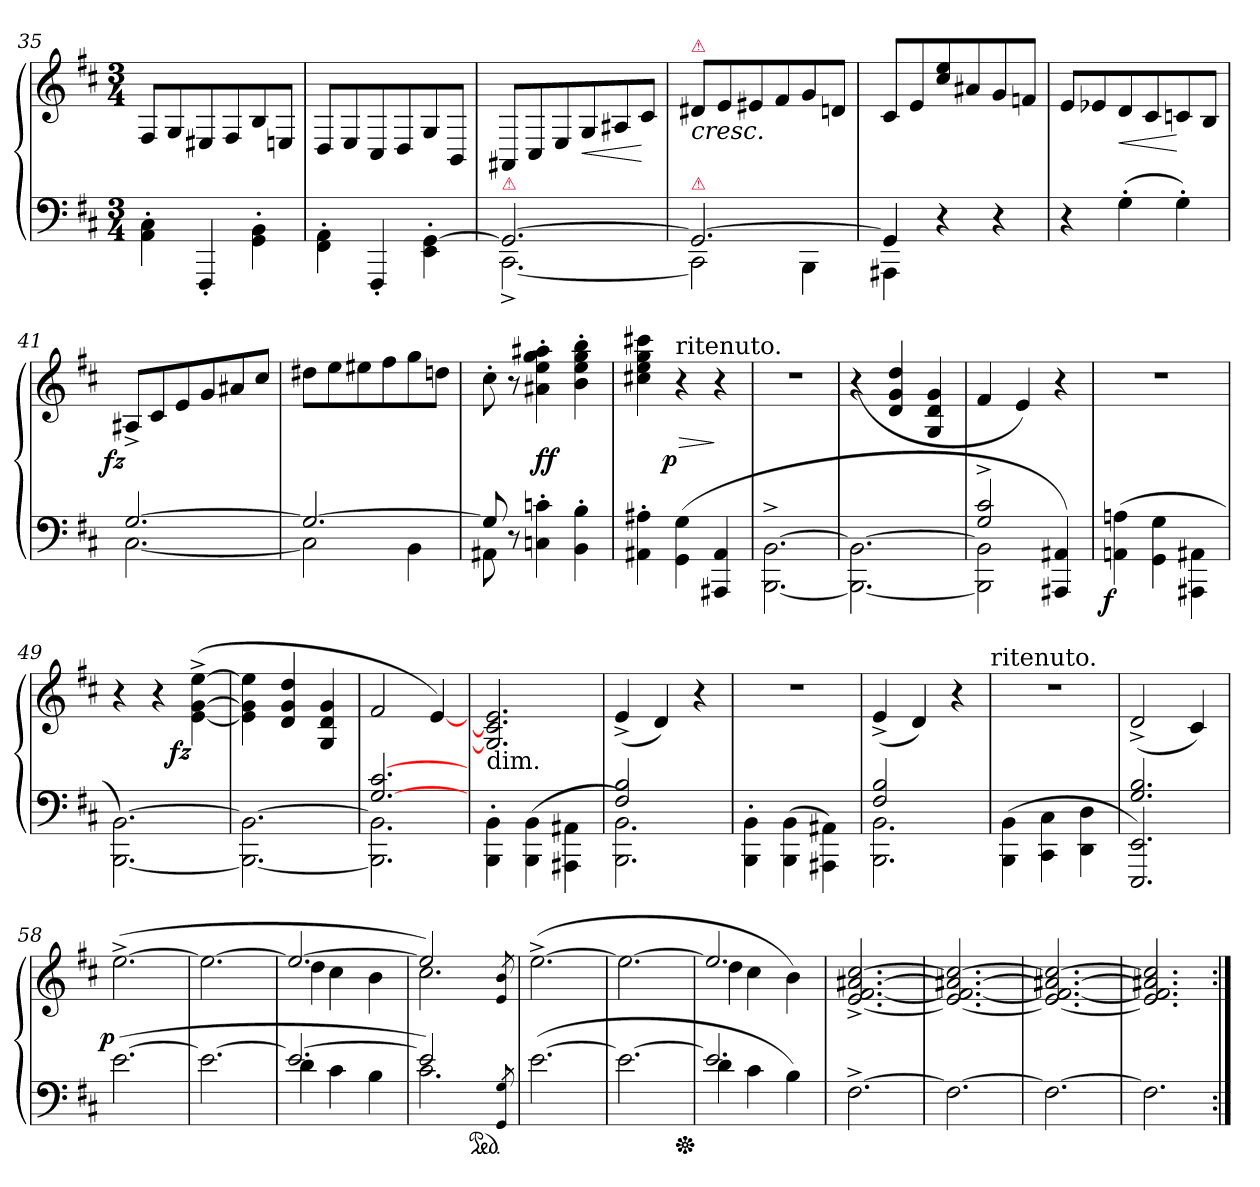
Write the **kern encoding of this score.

**kern	**kern	**dynam
*part1	*part1	*part1
*staff2	*staff1	*staff1/2
*clefF4	*clefG2	*
*k[f#c#]	*k[f#c#]	*
*M3/4	*M3/4	*
=35	=35	=35
4AA'<\ 4C#'<\	8F#/L	.
.	8G/	.
4FFF#'</	8E#X	.
.	8F#/	.
4GG'<\ 4BB'<\	8B/	.
.	8En/J	.
=36	=36	=36
4FF#'<\ 4AA'<\	8D/L	.
.	8E/	.
4FFF#'</	8C#/	.
.	8D/	.
4EE'<\ [4GG'<\	8G/	.
.	8BB/J	.
=37	=37	=37
*^	*	*
!LO:TX:a:color=crimson:t=⚠	!	!	!
2.GG_	[2.CC#^\	8AA#XL	.
.	.	8C#/	.
.	.	8E/	.
.	.	8G/	<
.	.	8A#X	.
.	.	8c#/J	[
=38	=38	=38	=38
!	!	!LO:TX:a:color=crimson:t=⚠	!
!LO:TX:a:color=crimson:t=⚠	!	!	!
2.GG_	2CC#]	8d#XL	<
.	.	8e	.
.	.	8e#X	.
.	.	8f#	.
.	4BBB	8g	.
.	.	8dnJ	.
=39	=39	=39	=39
4GG]	4AAA#X	8c#L	.
.	.	8e	.
4r	2rFFFyy	8cc# 8ee	.
.	.	8a#X	.
4r	.	8g	.
.	.	8fnJ	.
*v	*v	*	*
=40	=40	=40
4r	8eL	.
.	8e-X	.
!	!	!LO:HP:b
(4G'	8d	<
.	8c#	.
4G')	8cn	[
.	8BJ	[
=41	=41	=41
*^	*	*
!	!	!	!LO:DY:rj
[2.G	[2.C#	8A#X^<L	fz
.	.	8c#	.
.	.	8e	.
.	.	8g	.
.	.	8a#X	.
.	.	8cc#J	.
=42	=42	=42	=42
2.G_	2C#]	8dd#XL	.
.	.	8ee	.
.	.	8ee#X	.
.	.	8ff#	.
.	4BB	8gg	.
.	.	8ddnJ	.
=43	=43	=43	=43
8G]	8AA#X	8cc#'	.
8reyy	8r	8r	.
2rgyy	4Cn'> 4cn'>	4a#X'> 4ee'> 4gg'> 4aa#X'>	ff
.	4BB'> 4B'>	4b'> 4ee'> 4gg'> 4bb'>	.
*v	*v	*	*
=44	=44	=44
4AA#X' 4A#X'	4cc#X 4ee 4gg 4ccc#X	.
!	!LO:TX:a:t=ritenuto.	!
!	!	!LO:DY:n=1:rj
(<4GG\ 4G\	4r	> p
4AAA#X/ 4AA#/	4r	]
=45	=45	=45
[2.BBB^>\ [2.BB^>\	2.rdd	.
=46	=46	=46
2.BBB_\ 2.BB_\	(>4r	.
.	4d 4g 4dd	.
.	4G/ 4d/ 4g/	.
=47	=47	=47
*^	*	*
2G^> 2c#^>	2BBB] 2BB]	4f#	.
.	.	4e)	.
4rAyy	4AAA#X 4AA#X)	4r	.
=48	=48	=48	=48
!	!	!	!LO:DY:b=2:rj
*v	*v	*	*
(4AAn 4An	2.rdd	f
4GG\ 4G\	.	.
4AAA#X\ 4AA#X\	.	.
=49	=49	=49
[2.BBB\ [2.BB\)	4r	.
.	4r	.
!	!	!LO:DY:rj
.	([4e^>\ [4g^>\ [4ee^>\	fz
=50	=50	=50
2.BBB_\ 2.BB_\	4e]\ 4g]\ 4ee]\	.
.	4d 4g 4dd	.
.	4G/ 4d/ 4g/	.
=51	=51	=51
*^	*	*
[2.G [2.c#	2.BBB]\ 2.BB]\	2f#	.
.	.	[>4e)	.
*v	*v	*	*
=52	=52	=52
!	!LO:TX:c:t=dim.	!
4BBB'>\ 4BB'>\	2.G]/ 2.c#]/ 2.e/	.
(4BBB\ 4BB\	.	.
4AAA#X\ 4AA#X\	.	.
=53	=53	=53
*^	*	*
2F# 2B	2.BBB 2.BB)	(4e^>	.
.	.	4d)	.
4rAyy	.	4r	.
*v	*v	*	*
=54	=54	=54
4BBB'>\ 4BB'>\	2.rdd	.
(4BBB\ 4BB\	.	.
4AAA#X\ 4AA#X\)	.	.
=55	=55	=55
*^	*	*
2F# 2B	2.BBB 2.BB	(4e^>	.
.	.	4d)	.
4rFyy	.	4r	.
*v	*v	*	*
!	!LO:TX:a:t=ritenuto.	!
=56	=56	=56
(4BBB\ 4BB\	2.rdd	.
4CC#\ 4C#\	.	.
4DD\ 4D\	.	.
=57	=57	=57
*^	*	*
2.G 2.B	2.EEE/ 2.EE/)	(2d^>	.
.	.	4c#)	.
*v	*v	*	*
=58	=58	=58
!	!	!LO:DY:rj
([2.e	([2.ee^<	p
=59	=59	=59
2.e_	2.ee_	.
=60	=60	=60
!LO:N:vis=2	!LO:N:vis=2	!
*^	*^	*
2.e_	4d	2.ee_	4dd	.
.	4c#	.	4cc#	.
.	4B	.	4b	.
=61	=61	=61	=61	=61
!LO:N:vis=2	!	!LO:N:vis=2	!	!
*	*	*	*^	*
2.e])	2.c#	2.ee])	2.cc#	4.ryy	.
*ped	*	*	*	*	*
.	.	.	.	4.ryy	.
*v	*v	*	*	*	*
8qGG/ 8qG/	8qe/ 8qb/	.	.	.
*	*v	*v	*v	*
=62	=62	=62
([2.e	([2.ee^	.
=63	=63	=63
2.e_	2.ee_	.
*Xped	*	*
=64	=64	=64
!LO:N:vis=2	!LO:N:vis=2	!
*^	*^	*
2.e]	4d	2.ee]	4dd	.
.	4c#	.	4cc#	.
.	4B)	.	4b)	.
=65	=65	=65	=65	=65
!	!	!LO:TX:a:B:t=1ª. Volta.	!	!
*v	*v	*	*	*
*	*v	*v	*
[2.F#^	[2.e^> [2.f#^> [2.a#X^> [2.cc#^>	.
=66	=66	=66
2.F#_	2.e_ 2.f#_ 2.a#X_ 2.cc#_	.
=67	=67	=67
2.F#_	2.e_ 2.f#_ 2.a#X_ 2.cc#_	.
=68	=68	=68
2.F#]	2.e] 2.f#] 2.a#X] 2.cc#]	.
=:|!	=:|!	=:|!
*-	*-	*-
